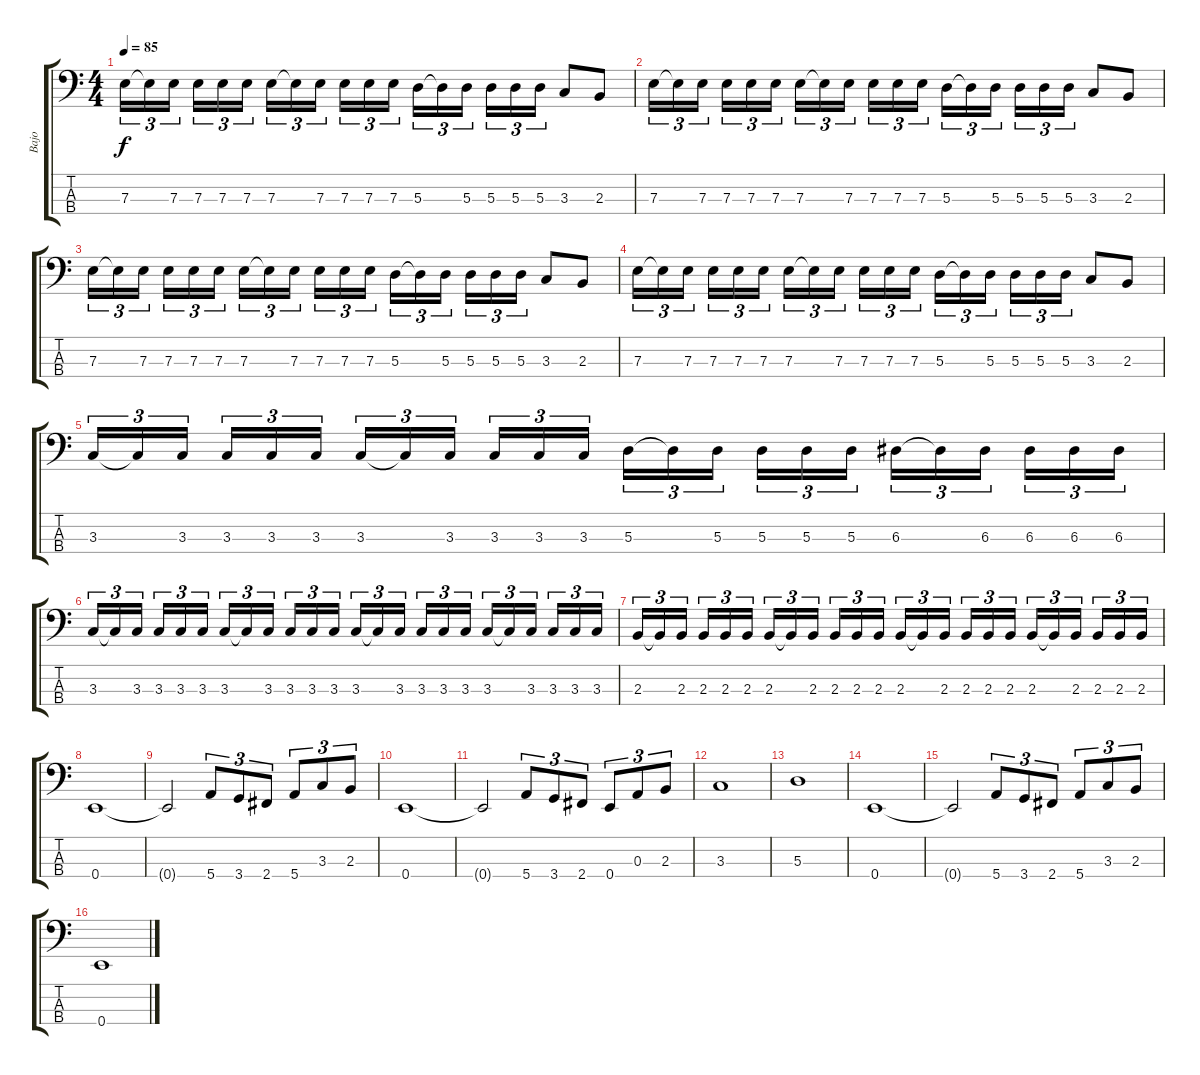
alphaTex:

\track ("Bajo" "Bajo") {instrument electricbassfinger}
\staff {score tabs}
\tuning (G2 D2 A1 E1) {hide}
\ts (4 4)
\tempo 85
\clef f4
\ks c
7.3.16{tu (3 2) dy f} 7.3{t}.16{tu (3 2)} 7.3.16{tu (3 2)} 7.3.16{tu (3 2)} 7.3.16{tu (3 2)} 7.3.16{tu (3 2)} 7.3.16{tu (3 2)} 7.3{t}.16{tu (3 2)} 7.3.16{tu (3 2)} 7.3.16{tu (3 2)} 7.3.16{tu (3 2)} 7.3.16{tu (3 2)} 5.3.16{tu (3 2)} 5.3{t}.16{tu (3 2)} 5.3.16{tu (3 2)} 5.3.16{tu (3 2)} 5.3.16{tu (3 2)} 5.3.16{tu (3 2)} 3.3.8 2.3.8 |
7.3.16{tu (3 2)} 7.3{t}.16{tu (3 2)} 7.3.16{tu (3 2)} 7.3.16{tu (3 2)} 7.3.16{tu (3 2)} 7.3.16{tu (3 2)} 7.3.16{tu (3 2)} 7.3{t}.16{tu (3 2)} 7.3.16{tu (3 2)} 7.3.16{tu (3 2)} 7.3.16{tu (3 2)} 7.3.16{tu (3 2)} 5.3.16{tu (3 2)} 5.3{t}.16{tu (3 2)} 5.3.16{tu (3 2)} 5.3.16{tu (3 2)} 5.3.16{tu (3 2)} 5.3.16{tu (3 2)} 3.3.8 2.3.8 |
7.3.16{tu (3 2)} 7.3{t}.16{tu (3 2)} 7.3.16{tu (3 2)} 7.3.16{tu (3 2)} 7.3.16{tu (3 2)} 7.3.16{tu (3 2)} 7.3.16{tu (3 2)} 7.3{t}.16{tu (3 2)} 7.3.16{tu (3 2)} 7.3.16{tu (3 2)} 7.3.16{tu (3 2)} 7.3.16{tu (3 2)} 5.3.16{tu (3 2)} 5.3{t}.16{tu (3 2)} 5.3.16{tu (3 2)} 5.3.16{tu (3 2)} 5.3.16{tu (3 2)} 5.3.16{tu (3 2)} 3.3.8 2.3.8 |
7.3.16{tu (3 2)} 7.3{t}.16{tu (3 2)} 7.3.16{tu (3 2)} 7.3.16{tu (3 2)} 7.3.16{tu (3 2)} 7.3.16{tu (3 2)} 7.3.16{tu (3 2)} 7.3{t}.16{tu (3 2)} 7.3.16{tu (3 2)} 7.3.16{tu (3 2)} 7.3.16{tu (3 2)} 7.3.16{tu (3 2)} 5.3.16{tu (3 2)} 5.3{t}.16{tu (3 2)} 5.3.16{tu (3 2)} 5.3.16{tu (3 2)} 5.3.16{tu (3 2)} 5.3.16{tu (3 2)} 3.3.8 2.3.8 |
3.3.16{tu (3 2)} 3.3{t}.16{tu (3 2)} 3.3.16{tu (3 2)} 3.3.16{tu (3 2)} 3.3.16{tu (3 2)} 3.3.16{tu (3 2)} 3.3.16{tu (3 2)} 3.3{t}.16{tu (3 2)} 3.3.16{tu (3 2)} 3.3.16{tu (3 2)} 3.3.16{tu (3 2)} 3.3.16{tu (3 2)} 5.3.16{tu (3 2)} 5.3{t}.16{tu (3 2)} 5.3.16{tu (3 2)} 5.3.16{tu (3 2)} 5.3.16{tu (3 2)} 5.3.16{tu (3 2)} 6.3.16{tu (3 2)} 6.3{t}.16{tu (3 2)} 6.3.16{tu (3 2)} 6.3.16{tu (3 2)} 6.3.16{tu (3 2)} 6.3.16{tu (3 2)} |
3.3.16{tu (3 2)} 3.3{t}.16{tu (3 2)} 3.3.16{tu (3 2)} 3.3.16{tu (3 2)} 3.3.16{tu (3 2)} 3.3.16{tu (3 2)} 3.3.16{tu (3 2)} 3.3{t}.16{tu (3 2)} 3.3.16{tu (3 2)} 3.3.16{tu (3 2)} 3.3.16{tu (3 2)} 3.3.16{tu (3 2)} 3.3.16{tu (3 2)} 3.3{t}.16{tu (3 2)} 3.3.16{tu (3 2)} 3.3.16{tu (3 2)} 3.3.16{tu (3 2)} 3.3.16{tu (3 2)} 3.3.16{tu (3 2)} 3.3{t}.16{tu (3 2)} 3.3.16{tu (3 2)} 3.3.16{tu (3 2)} 3.3.16{tu (3 2)} 3.3.16{tu (3 2)} |
2.3.16{tu (3 2)} 2.3{t}.16{tu (3 2)} 2.3.16{tu (3 2)} 2.3.16{tu (3 2)} 2.3.16{tu (3 2)} 2.3.16{tu (3 2)} 2.3.16{tu (3 2)} 2.3{t}.16{tu (3 2)} 2.3.16{tu (3 2)} 2.3.16{tu (3 2)} 2.3.16{tu (3 2)} 2.3.16{tu (3 2)} 2.3.16{tu (3 2)} 2.3{t}.16{tu (3 2)} 2.3.16{tu (3 2)} 2.3.16{tu (3 2)} 2.3.16{tu (3 2)} 2.3.16{tu (3 2)} 2.3.16{tu (3 2)} 2.3{t}.16{tu (3 2)} 2.3.16{tu (3 2)} 2.3.16{tu (3 2)} 2.3.16{tu (3 2)} 2.3.16{tu (3 2)} |
0.4.1 |
0.4{t}.2 5.4.8{tu (3 2)} 3.4.8{tu (3 2)} 2.4.8{tu (3 2)} 5.4.8{tu (3 2)} 3.3.8{tu (3 2)} 2.3.8{tu (3 2)} |
0.4.1 |
0.4{t}.2 5.4.8{tu (3 2)} 3.4.8{tu (3 2)} 2.4.8{tu (3 2)} 0.4.8{tu (3 2)} 0.3.8{tu (3 2)} 2.3.8{tu (3 2)} |
3.3.1 |
5.3.1 |
0.4.1 |
0.4{t}.2 5.4.8{tu (3 2)} 3.4.8{tu (3 2)} 2.4.8{tu (3 2)} 5.4.8{tu (3 2)} 3.3.8{tu (3 2)} 2.3.8{tu (3 2)} |
0.4.1
